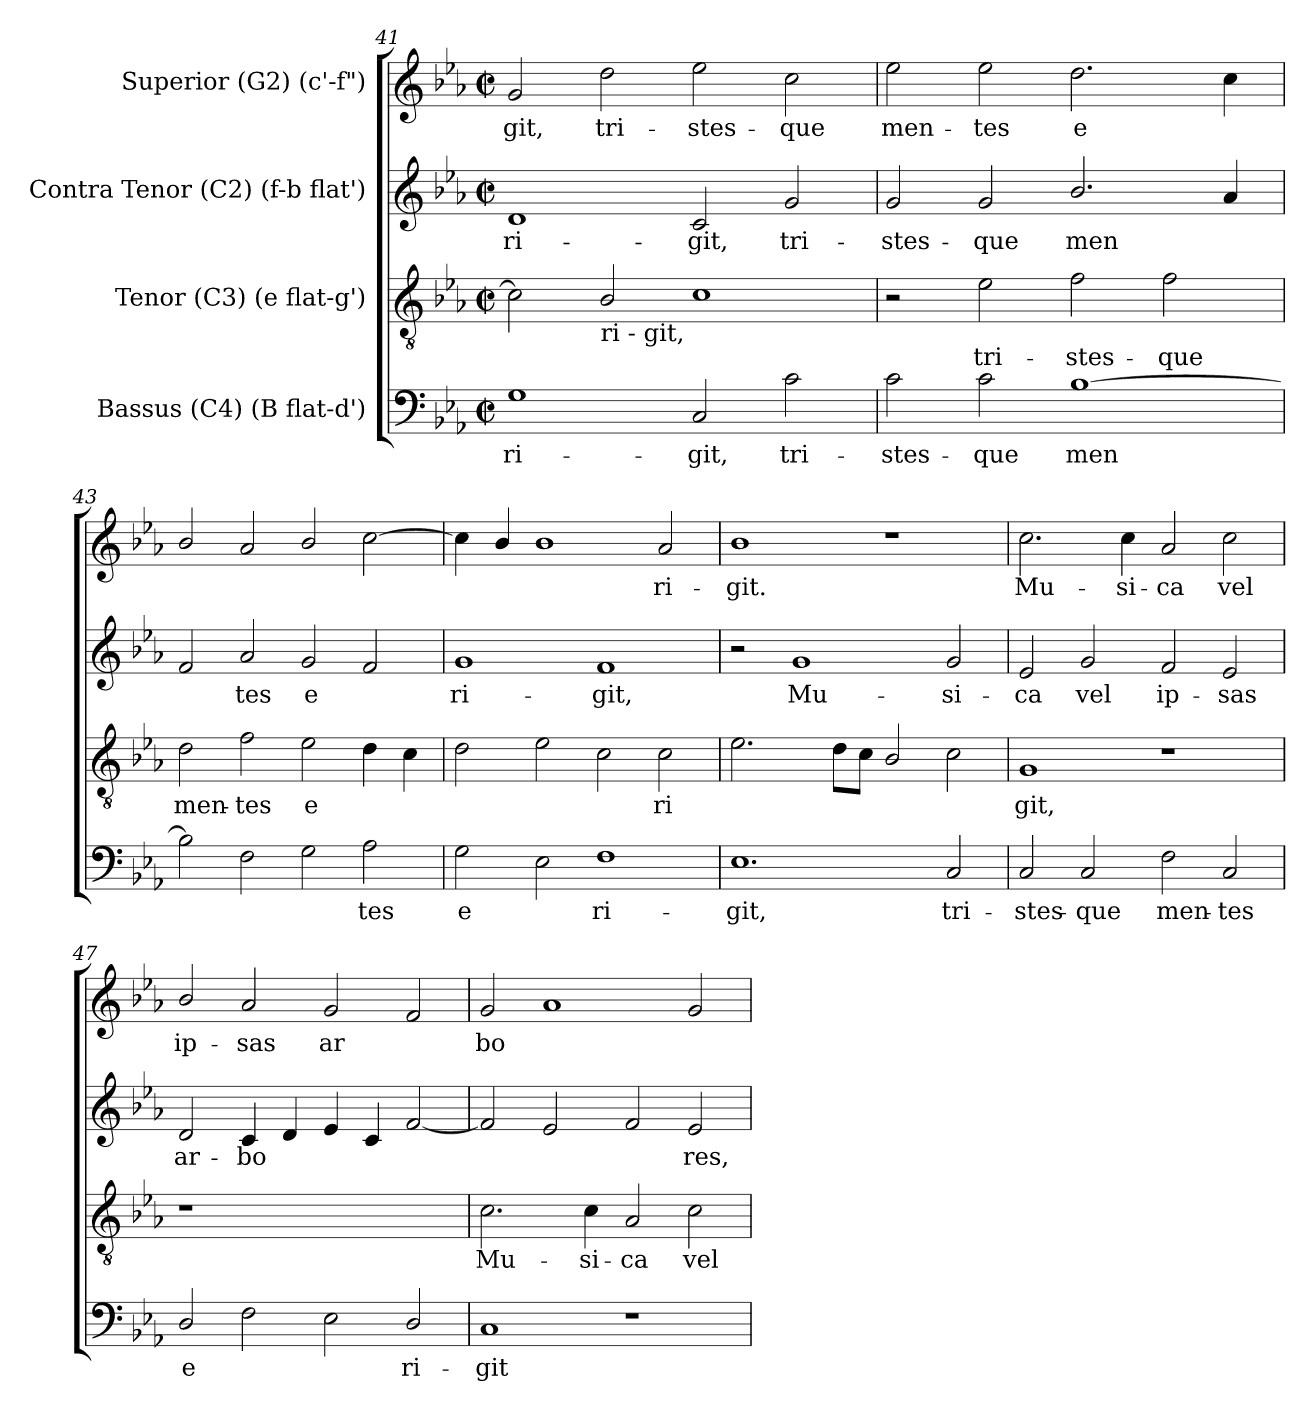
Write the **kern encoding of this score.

**kern	**text	**kern	**text	**kern	**text	**kern	**text
*part4	*part4	*part3	*part3	*part2	*part2	*part1	*part1
*staff4	*staff4	*staff3	*staff3	*staff2	*staff2	*staff1	*staff1
*I"Bassus (C4)  (B flat-d')	*	*I"Tenor (C3)  (e flat-g')	*	*I"Contra Tenor (C2)  (f-b flat')	*	*I"Superior (G2)  (c'-f")	*
!!LO:LB:g=z
*clefF4	*	*clefGv2	*	*clefG2	*	*clefG2	*
*k[b-e-a-]	*	*k[b-e-a-]	*	*k[b-e-a-]	*	*k[b-e-a-]	*
*E-:	*	*E-:	*	*E-:	*	*E-:	*
*M2/2	*	*M2/2	*	*M2/2	*	*M2/2	*
*met(c|)	*	*met(c|)	*	*met(c|)	*	*met(c|)	*
=41	=41	=41	=41	=41	=41	=41	=41
!	!LO:LY:b:cj	!	!LO:LY:b:cj	!	!LO:LY:b:cj	!	!LO:LY:b
1G	-ri-	2c\]	--	1d	-ri-	2g/	-git,
!	!	!LO:TX:b:t=ri - git,	!	!	!	!	!
!	!	!	!LO:LY:b:cj	!	!	!	!LO:LY:b
.	.	2B-/	--	.	.	2dd\	tri-
!	!LO:LY:b:cj	!	!LO:LY:b:cj	!	!LO:LY:b:cj	!	!LO:LY:b
2C/	-git,	1c	--	2c/	-git,	2ee-\	-stes-
!	!LO:LY:b:cj	!	!	!	!LO:LY:b:cj	!	!LO:LY:b
2c\	tri-	.	.	2g/	tri-	2cc\	-que
=42	=42	=42	=42	=42	=42	=42	=42
!	!LO:LY:b:cj	!	!	!	!LO:LY:b:cj	!	!LO:LY:b
2c\	-stes-	2r	.	2g/	-stes-	2ee-\	men-
!	!LO:LY:b:cj	!	!LO:LY:b:cj	!	!LO:LY:b:cj	!	!LO:LY:b
2c\	-que	2e-\	-tri-	2g/	-que	2ee-\	-tes
!	!LO:LY:b:cj	!	!LO:LY:b:cj	!	!LO:LY:b:cj	!	!LO:LY:b
[>1B-	men-	2f\	-stes-	2.b-/	men-	2.dd\	e-
!	!	!	!LO:LY:b:cj	!	!	!	!
.	.	2f\	-que	.	.	.	.
!	!	!	!	!	!LO:LY:b:cj	!	!LO:LY:b
.	.	.	.	4a-/	--	4cc\	--
=43	=43	=43	=43	=43	=43	=43	=43
!	!LO:LY:b:cj	!	!LO:LY:b:cj	!	!LO:LY:b:cj	!	!LO:LY:b
2B-\]	--	2d\	men-	2f/	--	2b-/	--
!	!LO:LY:b:cj	!	!LO:LY:b:cj	!	!LO:LY:b:cj	!	!LO:LY:b
2F\	--	2f\	-tes	2a-/	-tes	2a-/	--
!	!LO:LY:b:cj	!	!LO:LY:b:cj	!	!LO:LY:b:cj	!	!LO:LY:b
2G\	--	2e-\	e-	2g/	e-	2b-/	--
!	!LO:LY:b:cj	!	!LO:LY:b:cj	!	!LO:LY:b:cj	!	!LO:LY:b
2A-\	-tes	4d\	--	2f/	--	[>2cc\	--
!	!	!	!LO:LY:b:cj	!	!	!	!
.	.	4c\	--	.	.	.	.
=44	=44	=44	=44	=44	=44	=44	=44
!	!LO:LY:b:cj	!	!LO:LY:b:cj	!	!LO:LY:b:cj	!	!LO:LY:b
2G\	e-	2d\	--	1g	-ri-	4cc\]	--
!	!	!	!	!	!	!	!LO:LY:b
.	.	.	.	.	.	4b-/	--
!	!LO:LY:b:cj	!	!LO:LY:b:cj	!	!	!	!LO:LY:b
2E-\	--	2e-\	--	.	.	1b-	--
!	!LO:LY:b:cj	!	!LO:LY:b:cj	!	!LO:LY:b:cj	!	!
1F	-ri-	2c\	--	1f	-git,	.	.
!	!	!	!LO:LY:b:cj	!	!	!	!LO:LY:b
.	.	2c\	-ri-	.	.	2a-/	-ri-
!!LO:PB:g=z
=45	=45	=45	=45	=45	=45	=45	=45
!	!LO:LY:b:cj	!	!LO:LY:b:cj	!	!	!	!LO:LY:b
1.E-	-git,	2.e-\	--	2r	.	1b-	-git.
!	!	!	!	!	!LO:LY:b:cj	!	!
.	.	.	.	1g	Mu-	.	.
!	!	!	!LO:LY:b:cj	!	!	!	!
.	.	8d\L	--	.	.	.	.
!	!	!	!LO:LY:b:cj	!	!	!	!
.	.	8c\J	--	.	.	.	.
!	!	!	!LO:LY:b:cj	!	!	!	!
.	.	2B-/	--	.	.	1r	.
!	!LO:LY:b:cj	!	!LO:LY:b:cj	!	!LO:LY:b:cj	!	!
2C/	tri-	2c\	--	2g/	-si-	.	.
=46	=46	=46	=46	=46	=46	=46	=46
!	!LO:LY:b:cj	!	!LO:LY:b:cj	!	!LO:LY:b:cj	!	!LO:LY:b
2C/	-stes-	1G	-git,	2e-/	-ca	2.cc\	Mu-
!	!LO:LY:b:cj	!	!	!	!LO:LY:b:cj	!	!
2C/	-que	.	.	2g/	vel	.	.
!	!	!	!	!	!	!	!LO:LY:b
.	.	.	.	.	.	4cc\	-si-
!	!LO:LY:b:cj	!	!	!	!LO:LY:b:cj	!	!LO:LY:b
2F\	men-	1r	.	2f/	ip-	2a-/	-ca
!	!LO:LY:b:cj	!	!	!	!LO:LY:b:cj	!	!LO:LY:b
2C/	-tes	.	.	2e-/	-sas	2cc\	vel
=47	=47	=47	=47	=47	=47	=47	=47
!	!LO:LY:b:cj	!	!	!	!LO:LY:b:cj	!	!LO:LY:b
2D/	e-	1r	.	2d/	ar-	2b-/	ip-
!	!LO:LY:b:cj	!	!	!	!LO:LY:b:cj	!	!LO:LY:b
2F\	--	.	.	4c/	-bo-	2a-/	-sas
!	!	!	!	!	!LO:LY:b:cj	!	!
.	.	.	.	4d/	--	.	.
!	!LO:LY:b:cj	!	!	!	!LO:LY:b:cj	!	!LO:LY:b
2E-\	--	1ryy	.	4e-/	--	2g/	ar-
!	!	!	!	!	!LO:LY:b:cj	!	!
.	.	.	.	4c/	--	.	.
!	!LO:LY:b:cj	!	!	!	!LO:LY:b:cj	!	!LO:LY:b
2D/	-ri-	.	.	[<2f/	--	2f/	--
=48	=48	=48	=48	=48	=48	=48	=48
!	!LO:LY:b:cj	!	!LO:LY:b:cj	!	!LO:LY:b:cj	!	!LO:LY:b
1C	-git	2.c\	Mu-	2f/]	--	2g/	-bo-
!	!	!	!	!	!LO:LY:b:cj	!	!LO:LY:b
.	.	.	.	2e-/	--	1a-	--
!	!	!	!LO:LY:b:cj	!	!	!	!
.	.	4c\	-si-	.	.	.	.
!	!	!	!LO:LY:b:cj	!	!LO:LY:b:cj	!	!
1r	.	2A-/	-ca	2f/	--	.	.
!	!	!	!LO:LY:b:cj	!	!LO:LY:b:cj	!	!LO:LY:b
.	.	2c\	vel	2e-/	-res,	2g/	--
=	=	=	=	=	=	=	=
*-	*-	*-	*-	*-	*-	*-	*-
